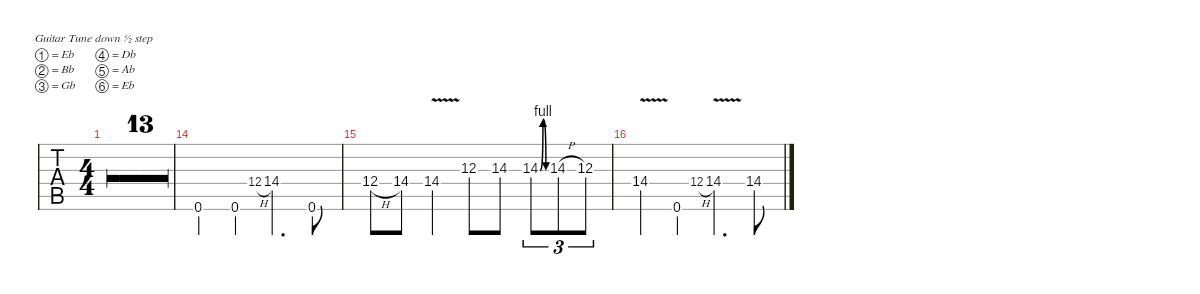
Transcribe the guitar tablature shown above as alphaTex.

\defaultSystemsLayout 4
\hideDynamics
\bracketExtendMode nobrackets
\otherSystemsTrackNameOrientation horizontal
\track ("Rhythm Guitar 3" " ") {multiBarRest instrument distortionguitar}
\staff {tabs}
\tuning (Eb4 Bb3 Gb3 Db3 Ab2 Eb2)
\ts (4 4)
\tempo 148
\clef g2
\ks eminor
r.1{dy mf} |
r.1 |
r.1 |
r.1 |
r.1 |
r.1 |
r.1 |
r.1 |
r.1 |
r.1 |
r.1 |
r.1 |
r.1 |
0.6{acc #}.4 0.6{acc #}.4 12.4{h acc #}.8{gr onbeat} 14.4{acc #}.4{d} 0.6{acc #}.8 |
12.4{h acc #}.8 14.4{acc #}.8 14.4{v acc #}.4 12.3{acc #}.8 14.3{acc #}.8 14.3{be (bendrelease 0 0 36 4 41.4 4 54.6 0) acc #}.8{tu (3 2)} 14.3{h acc #}.8{tu (3 2)} 12.3{acc #}.8{tu (3 2)} |
14.4{v acc #}.4 0.6{acc #}.4 12.4{h acc #}.8{gr onbeat} 14.4{v acc #}.4{d} 14.4{acc #}.8
